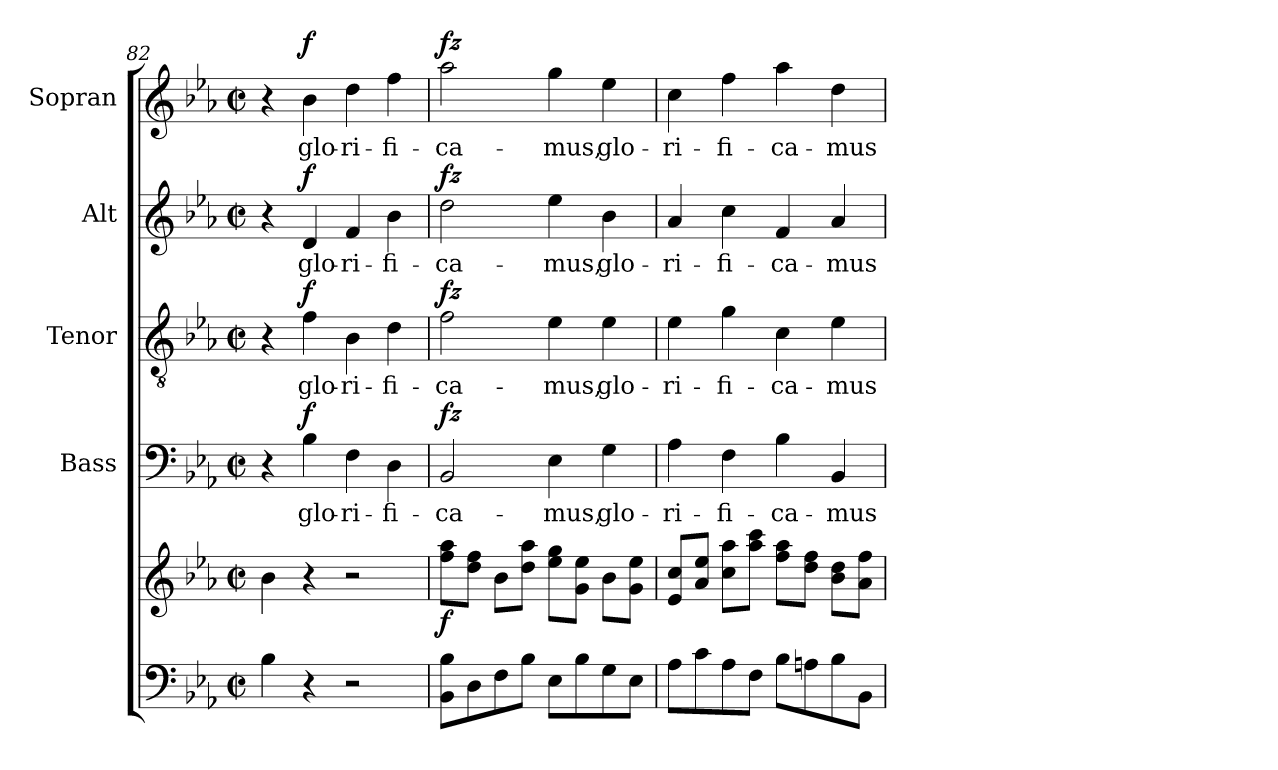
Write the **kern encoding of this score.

**kern	**kern	**dynam	**kern	**text	**dynam	**kern	**text	**dynam	**kern	**text	**dynam	**kern	**text	**dynam
*part5	*part5	*part5	*part4	*part4	*part4	*part3	*part3	*part3	*part2	*part2	*part2	*part1	*part1	*part1
*staff6	*staff5	*staff5/6	*staff4	*staff4	*staff4	*staff3	*staff3	*staff3	*staff2	*staff2	*staff2	*staff1	*staff1	*staff1
*	*	*	*I"Bass	*	*	*I"Tenor	*	*	*I"Alt	*	*	*I"Sopran	*	*
*	*	*	*I'B.	*	*	*I'T.	*	*	*I'A.	*	*	*I'S.	*	*
*clefF4	*clefG2	*	*clefF4	*	*	*clefGv2	*	*	*clefG2	*	*	*clefG2	*	*
*k[b-e-a-]	*k[b-e-a-]	*	*k[b-e-a-]	*	*	*k[b-e-a-]	*	*	*k[b-e-a-]	*	*	*k[b-e-a-]	*	*
*E-:	*E-:	*	*E-:	*	*	*E-:	*	*	*E-:	*	*	*E-:	*	*
*M2/2	*M2/2	*	*M2/2	*	*	*M2/2	*	*	*M2/2	*	*	*M2/2	*	*
*met(c|)	*met(c|)	*	*met(c|)	*	*	*met(c|)	*	*	*met(c|)	*	*	*met(c|)	*	*
=82	=82	=82	=82	=82	=82	=82	=82	=82	=82	=82	=82	=82	=82	=82
4B-\	4b-\	.	4r	.	.	4r	.	.	4r	.	.	4r	.	.
!	!	!	!	!LO:LY:b	!LO:DY:a	!	!LO:LY:b	!LO:DY:a	!	!LO:LY:b	!LO:DY:a	!	!LO:LY:b	!LO:DY:a
4r	4r	.	4B-\	glo-	f	4f\	glo-	f	4d/	glo-	f	4b-\	glo-	f
!	!	!	!	!LO:LY:b	!	!	!LO:LY:b	!	!	!LO:LY:b	!	!	!LO:LY:b	!
2r	2r	.	4F\	-ri-	.	4B-\	-ri-	.	4f/	-ri-	.	4dd\	-ri-	.
!	!	!	!	!LO:LY:b	!	!	!LO:LY:b	!	!	!LO:LY:b	!	!	!LO:LY:b	!
.	.	.	4D\	-fi-	.	4d\	-fi-	.	4b-\	-fi-	.	4ff\	-fi-	.
!!LO:PB:g=z
=83	=83	=83	=83	=83	=83	=83	=83	=83	=83	=83	=83	=83	=83	=83
!	!	!LO:DY:b	!	!LO:LY:b	!LO:DY:a	!	!LO:LY:b	!LO:DY:a	!	!LO:LY:b	!LO:DY:a	!	!LO:LY:b	!LO:DY:a
8BB-\ 8B-\L	8ff\ 8aa-\L	f	2BB-/	-ca-	fz	2f\	-ca-	fz	2dd\	-ca-	fz	2aa-\	-ca-	fz
8D\	8dd\ 8ff\J	.	.	.	.	.	.	.	.	.	.	.	.	.
8F\	8b-\L	.	.	.	.	.	.	.	.	.	.	.	.	.
8B-\J	8dd\ 8aa-\J	.	.	.	.	.	.	.	.	.	.	.	.	.
!	!	!	!	!LO:LY:b	!	!	!LO:LY:b	!	!	!LO:LY:b	!	!	!LO:LY:b	!
8E-\L	8ee-\ 8gg\L	.	4E-\	-mus,	.	4e-\	-mus,	.	4ee-\	-mus,	.	4gg\	-mus,	.
8B-\	8g\ 8ee-\J	.	.	.	.	.	.	.	.	.	.	.	.	.
!	!	!	!	!LO:LY:b	!	!	!LO:LY:b	!	!	!LO:LY:b	!	!	!LO:LY:b	!
8G\	8b-\L	.	4G\	glo-	.	4e-\	glo-	.	4b-\	glo-	.	4ee-\	glo-	.
8E-\J	8g\ 8ee-\J	.	.	.	.	.	.	.	.	.	.	.	.	.
=84	=84	=84	=84	=84	=84	=84	=84	=84	=84	=84	=84	=84	=84	=84
!	!	!	!	!LO:LY:b	!	!	!LO:LY:b	!	!	!LO:LY:b	!	!	!LO:LY:b	!
8A-\L	8e-/ 8cc/L	.	4A-\	-ri-	.	4e-\	-ri-	.	4a-/	-ri-	.	4cc\	-ri-	.
8c\	8a-/ 8ee-/J	.	.	.	.	.	.	.	.	.	.	.	.	.
!	!	!	!	!LO:LY:b	!	!	!LO:LY:b	!	!	!LO:LY:b	!	!	!LO:LY:b	!
8A-\	8cc\ 8aa-\L	.	4F\	-fi-	.	4g\	-fi-	.	4cc\	-fi-	.	4ff\	-fi-	.
8F\J	8aa-\ 8ccc\J	.	.	.	.	.	.	.	.	.	.	.	.	.
!	!	!	!	!LO:LY:b	!	!	!LO:LY:b	!	!	!LO:LY:b	!	!	!LO:LY:b	!
8B-\L	8ff\ 8aa-\L	.	4B-\	-ca-	.	4c\	-ca-	.	4f/	-ca-	.	4aa-\	-ca-	.
8An\	8dd\ 8ff\J	.	.	.	.	.	.	.	.	.	.	.	.	.
!	!	!	!	!LO:LY:b	!	!	!LO:LY:b	!	!	!LO:LY:b	!	!	!LO:LY:b	!
8B-\	8b-\ 8dd\L	.	4BB-/	-mus	.	4e-\	-mus	.	4a-/	-mus	.	4dd\	-mus	.
8BB-\J	8a-\ 8ff\J	.	.	.	.	.	.	.	.	.	.	.	.	.
=	=	=	=	=	=	=	=	=	=	=	=	=	=	=
*-	*-	*-	*-	*-	*-	*-	*-	*-	*-	*-	*-	*-	*-	*-
